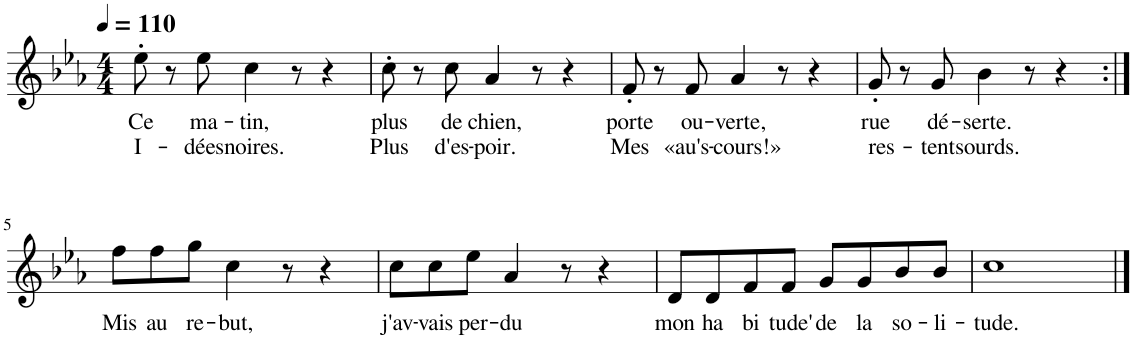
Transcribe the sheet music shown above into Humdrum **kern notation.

**kern	**text	**text
*part1	*part1	*part1
*staff1	*staff1	*staff1
*I"Voix	*	*
*I'Vx.	*	*
*clefG2	*	*
*k[b-e-a-]	*	*
*M4/4	*	*
*MM110	*	*
=1	=1	=1
!	!LO:LY:b	!LO:LY:b
8ee-'\	Ce	I-
8r	.	.
!	!LO:LY:b	!LO:LY:b
8ee-\	ma-	-dées
!	!LO:LY:b	!LO:LY:b
4cc\	-tin,	noires.
8r	.	.
4r	.	.
=2	=2	=2
!	!LO:LY:b	!LO:LY:b
8cc'\	plus	Plus
8r	.	.
!	!LO:LY:b	!LO:LY:b
8cc\	de	d'es-
!	!LO:LY:b	!LO:LY:b
4a-/	chien,	-poir.
8r	.	.
4r	.	.
=3	=3	=3
!	!LO:LY:b	!LO:LY:b
8f'/	porte	Mes
8r	.	.
!	!LO:LY:b	!LO:LY:b
8f/	ou-	«au's-
!	!LO:LY:b	!LO:LY:b
4a-/	-verte,	-cours!»
8r	.	.
4r	.	.
=4	=4	=4
!	!LO:LY:b	!LO:LY:b
8g'/	rue	res-
8r	.	.
!	!LO:LY:b	!LO:LY:b
8g/	dé-	-tent
!	!LO:LY:b	!LO:LY:b
4b-\	-serte.	sourds.
8r	.	.
4r	.	.
!!LO:LB:g=z
=5:|!	=5:|!	=5:|!
!	!LO:LY:b	!
8ff\L	Mis	.
!	!LO:LY:b	!
8ff\	au	.
!	!LO:LY:b	!
8gg\J	re-	.
!	!LO:LY:b	!
4cc\	-but,	.
8r	.	.
4r	.	.
=6	=6	=6
!	!LO:LY:b	!
8cc\L	j'av-	.
!	!LO:LY:b	!
8cc\	-vais	.
!	!LO:LY:b	!
8ee-\J	per-	.
!	!LO:LY:b	!
4a-/	-du	.
8r	.	.
4r	.	.
=7	=7	=7
!	!LO:LY:b	!
8d/L	mon	.
!	!LO:LY:b	!
8d/	ha	.
!	!LO:LY:b	!
8f/	bi	.
!	!LO:LY:b	!
8f/J	tude'	.
!	!LO:LY:b	!
8g/L	de	.
!	!LO:LY:b	!
8g/	la	.
!	!LO:LY:b	!
8b-/	so-	.
!	!LO:LY:b	!
8b-/J	-li-	.
=8	=8	=8
!	!LO:LY:b	!
1cc	-tude.	.
==	==	==
*-	*-	*-
